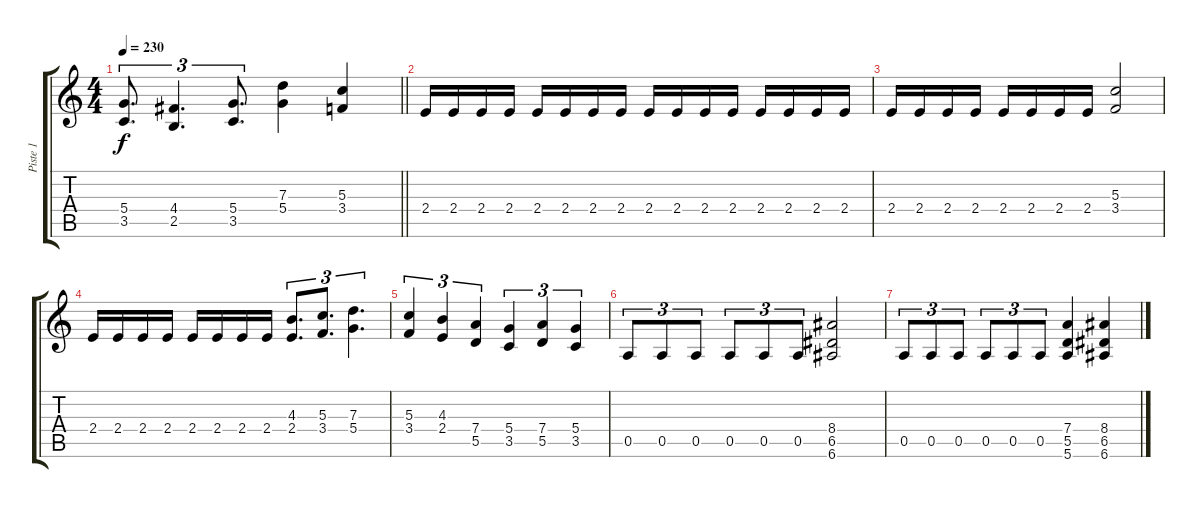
\track ("Piste 1" "Piste 1") {instrument distortionguitar}
\staff {score tabs}
\tuning (E4 B3 G3 D3 A2 E2) {hide}
\ts (4 4)
\tempo 230
\clef g2
\barLineRight lightlight
\ks c
(5.4 3.5).8{d tu (3 2) dy f} (4.4 2.5).4{d tu (3 2)} (5.4 3.5).8{d tu (3 2)} (7.3 5.4).4 (5.3 3.4).4 |
2.4.16 2.4.16 2.4.16 2.4.16 2.4.16 2.4.16 2.4.16 2.4.16 2.4.16 2.4.16 2.4.16 2.4.16 2.4.16 2.4.16 2.4.16 2.4.16 |
2.4.16 2.4.16 2.4.16 2.4.16 2.4.16 2.4.16 2.4.16 2.4.16 (5.3 3.4).2 |
2.4.16 2.4.16 2.4.16 2.4.16 2.4.16 2.4.16 2.4.16 2.4.16 (4.3 2.4).8{d tu (3 2)} (5.3 3.4).8{d tu (3 2)} (7.3 5.4).4{d tu (3 2)} |
(5.3 3.4).4{tu (3 2)} (4.3 2.4).4{tu (3 2)} (7.4 5.5).4{tu (3 2)} (5.4 3.5).4{tu (3 2)} (7.4 5.5).4{tu (3 2)} (5.4 3.5).4{tu (3 2)} |
0.5.8{tu (3 2)} 0.5.8{tu (3 2)} 0.5.8{tu (3 2)} 0.5.8{tu (3 2)} 0.5.8{tu (3 2)} 0.5.8{tu (3 2)} (8.4 6.5 6.6).2 |
0.5.8{tu (3 2)} 0.5.8{tu (3 2)} 0.5.8{tu (3 2)} 0.5.8{tu (3 2)} 0.5.8{tu (3 2)} 0.5.8{tu (3 2)} (7.4 5.5 5.6).4 (8.4 6.5 6.6).4
